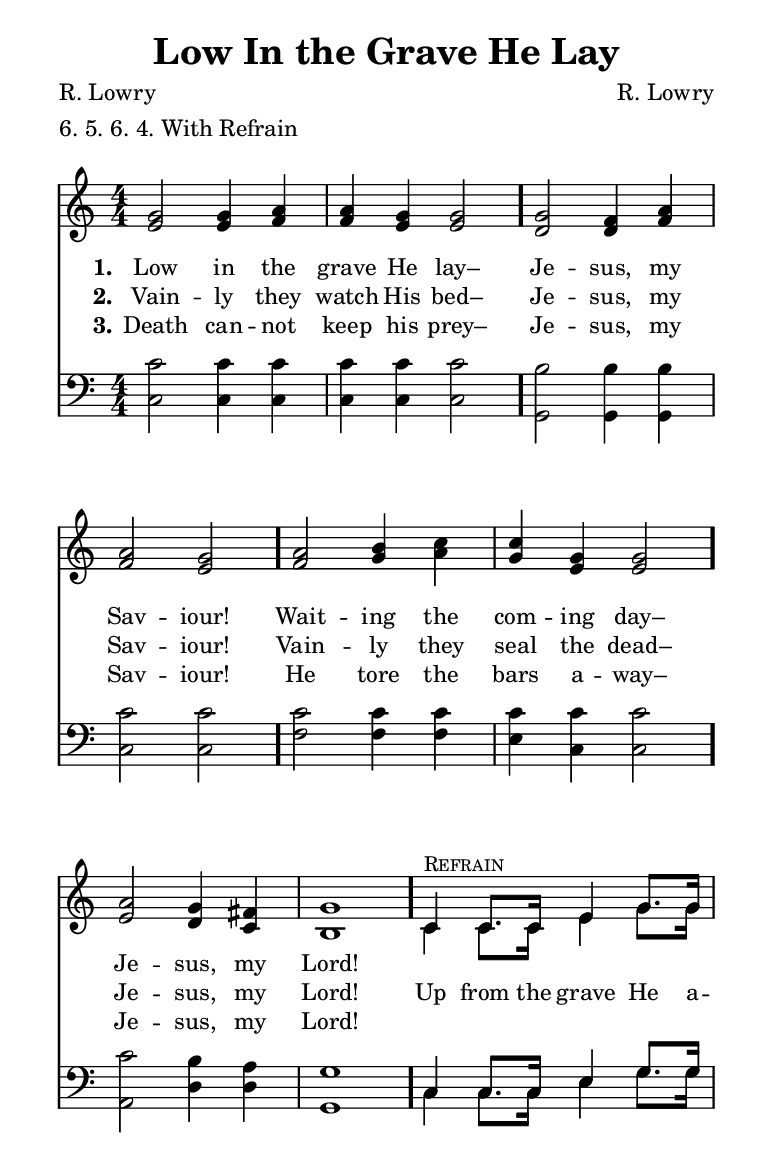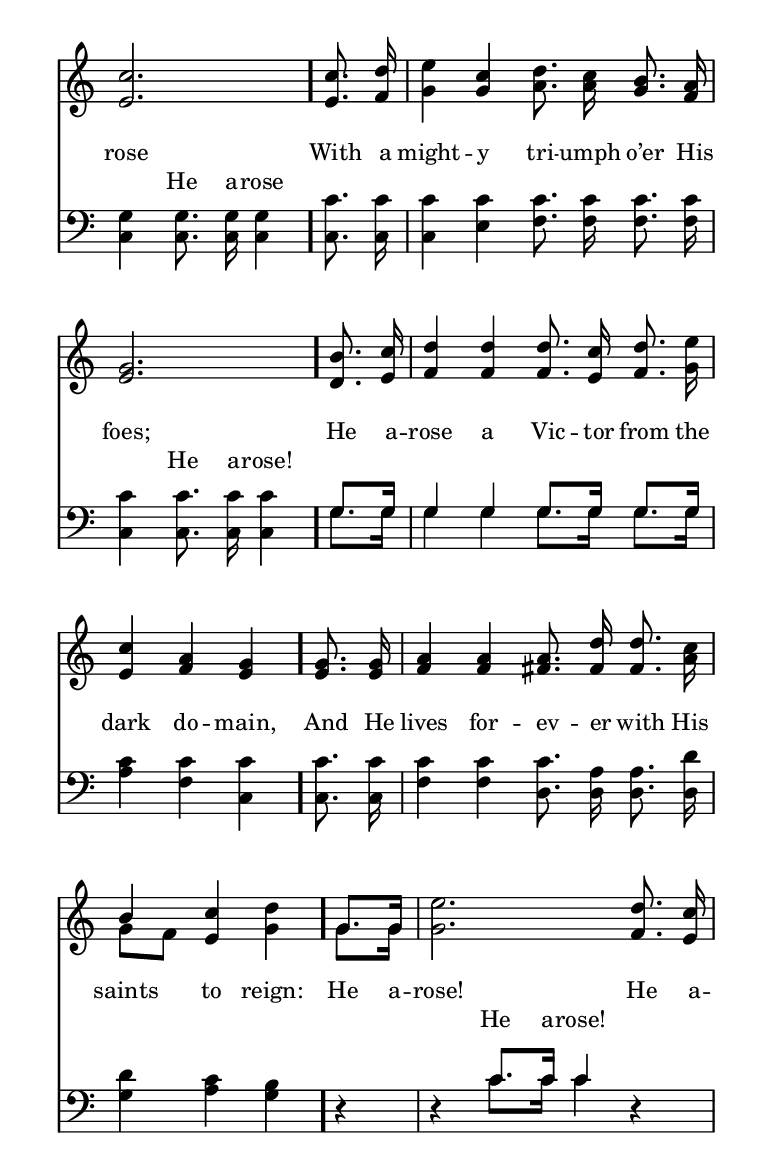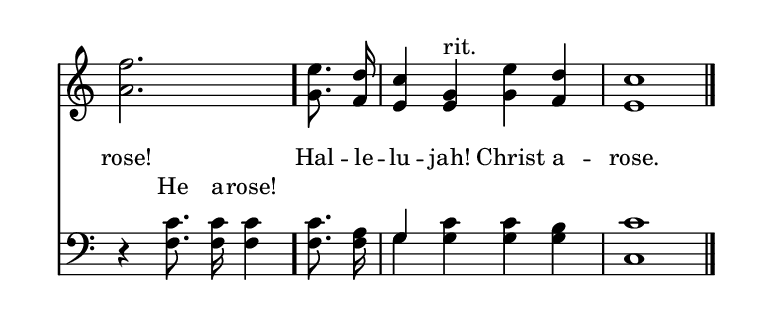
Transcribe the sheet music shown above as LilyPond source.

\include "common/global.ily"
\paper {
  \include "common/paper.ily"
  ragged-last-bottom = ##t
  systems-per-page = #(cond (is-eogsized 4) (#t #f))
  system-count = #(cond (is-eogsized 5) (#t #f))
}

\header{
  hymnnumber = "175"
  title = "Low In the Grave He Lay"
  tunename = "Christ Arose"
  meter = "6. 5. 6. 4. With Refrain"
  poet = "R. Lowry"
  composer = "R. Lowry"
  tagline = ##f
}

global = {
  \include "common/overrides.ily"
  \override Staff.TimeSignature.style = #'numbered
  \time 4/4
  \override Score.MetronomeMark.transparent = ##t % hide all fermata changes too
  \tempo 4=110
  \key c \major
  \autoBeamOff
}

notesSoprano = {
\global
\relative c'' {

  g2 g4 a | a g g2 |
  g2 f4 a | a2 g |
  a2 b4 c | c g g2 |
  a2 g4 fis | g1 |

  << s^\markup { \small \caps "Refrain" }
  { c,4 c8. c16 e4 g8. g16 | c2. } >>
  c8. d16 | e4 c d8. c16 b8. a16 | g2.
  b8. c16 | d4 d d8. c16 d8. e16 | c4 a g
  g8. g16 | a4 a a8. d16 d8. c16 | b4 c d
  g,8. g16 | e'2. d8. c16 | f2.
  e8. d16 | c4 g^\markup{rit.} e' d | c1

  \bar "|."

}
}

notesAlto = {
\global
\relative e' {

  e2 e4 f | f e e2 |
  d2 d4 f | f2 e2 |
  f2 g4 a | g e e2 |
  e2 d4 c | b1 |


  c4 c8. c16 e4 g8. g16 | e2.
  e8. f16 | g4 g a8. a16 g8. f16 | e2.
  d8. e16 | f4 f f8. e16 f8. g16 | e4 f e
  e8. e16 | f4 f fis8. fis16 fis8. a16 | g8[ f] e4 g
  g8. g16 | g2. f8. e16 | a2.
  g8. f16 | e4 e g f | e1 |

}
}

notesTenor = {
\global
\relative a {

  c2 c4 c | c c c2 |
  b2 b4 b | c2 c |
  c2 c4 c | c c c2 |
  c2 b4 a | g1 |

  c,4 c8. c16 e4 g8. g16 | g4 g8. g16 g4
  c8. c16 | c4 c c8. c16 c8. c16 c4 c8. c16 c4
  g8. g16 | g4 g g8. g16 g8. g16 | c4 c c
  c8. c16 | c4 c c8. a16 a8. d16 | d4 c b
  r4 r c8. c16 c4 r4 | r c8. c16 c4
  c8. a16 | g4 c c b | c1 |

}
}

notesBass = {
\global
\relative f {

  c2 c4 c | c c c2 |
  g2 g4 g | c2 c |
  f2 f4 f | e c c2 |
  a2 d4 d | g,1 |

  c4 c8. c16 e4 g8. g16 | c,4 c8. c16 c4
  c8. c16 | c4 e f8. f16 f8. f16 | c4 c8. c16 c4
  g'8. g16 | g4 g g8. g16 g8. g16 | a4 f c
  c8. c16 | f4 f d8. d16 d8. d16 | g4 a g
  r4 r c8. c16 c4 r4 | r f,8. f16 f4
  f8. f16 | g4 g g g | c,1 |

}
}

Refrain = \lyricmode {

Up from the grave He a -- rose \bar "."
With a might -- y tri -- umph o’er His foes; \bar "."
He a -- rose a Vic -- tor from the dark do -- main, \bar "."
And He lives for -- ev -- er with His saints to reign: \bar "."
He a -- rose! He a -- rose! \bar "."
Hal -- le -- lu -- jah! Christ a -- rose. \bar "."

}

wordsA = \lyricmode {
\set stanza = "1."

Low in the grave He lay– \bar "."
Je -- sus, my Sav -- iour! \bar "."
Wait -- ing the com -- ing day– \bar "."
Je -- sus, my Lord! \bar "."

}

wordsB = \lyricmode {
\set stanza = "2."

Vain -- ly they watch His bed–
Je -- sus, my Sav -- iour!
Vain -- ly they seal the dead–
Je -- sus, my Lord!

\Refrain

}

wordsC = \lyricmode {
\set stanza = "3."

Death can -- not keep his prey–
Je -- sus, my Sav -- iour!
He tore the bars a -- way–
Je -- sus, my Lord!

}

underWords = \lyricmode {

{ \repeat unfold 28 \skip 4 }
He a -- rose
{ \repeat unfold 9 \skip 4 }
He a -- rose!
{ \repeat unfold 22 \skip 4 }
He a -- rose!
He a -- rose!

}

\score {
  \context ChoirStaff <<
    \context Staff = upper <<
      \set ChoirStaff.systemStartDelimiter = #'SystemStartBar
      \set ChoirStaff.printPartCombineTexts = ##f
      \partcombine #'(2 . 9) \notesSoprano \notesAlto
      \context NullVoice = sopranos { \voiceOne << \notesSoprano >> }
      \context NullVoice = altos { \voiceTwo << \notesAlto >> }
      \context Lyrics = one   \lyricsto sopranos \wordsA
      \context Lyrics = two   \lyricsto sopranos \wordsB
      \context Lyrics = three \lyricsto sopranos \wordsC
    >>
    \context Staff = men <<
      \clef bass
      \set ChoirStaff.printPartCombineTexts = ##f
      \partcombine #'(2 . 9) \notesTenor \notesBass
      \context NullVoice = tenors { \voiceOne << \notesTenor >> }
      \context NullVoice = basses { \voiceTwo << \notesBass >> }
    >>
    \context Lyrics = three \lyricsto tenors \underWords
  >>
  \layout {
    \include "common/layout.ily"
  }
  \midi{
    \include "common/midi.ily"
  }
}

\version "2.19.49"  % necessary for upgrading to future LilyPond versions.

% vi:set et ts=2 sw=2 ai nocindent syntax=lilypond:
